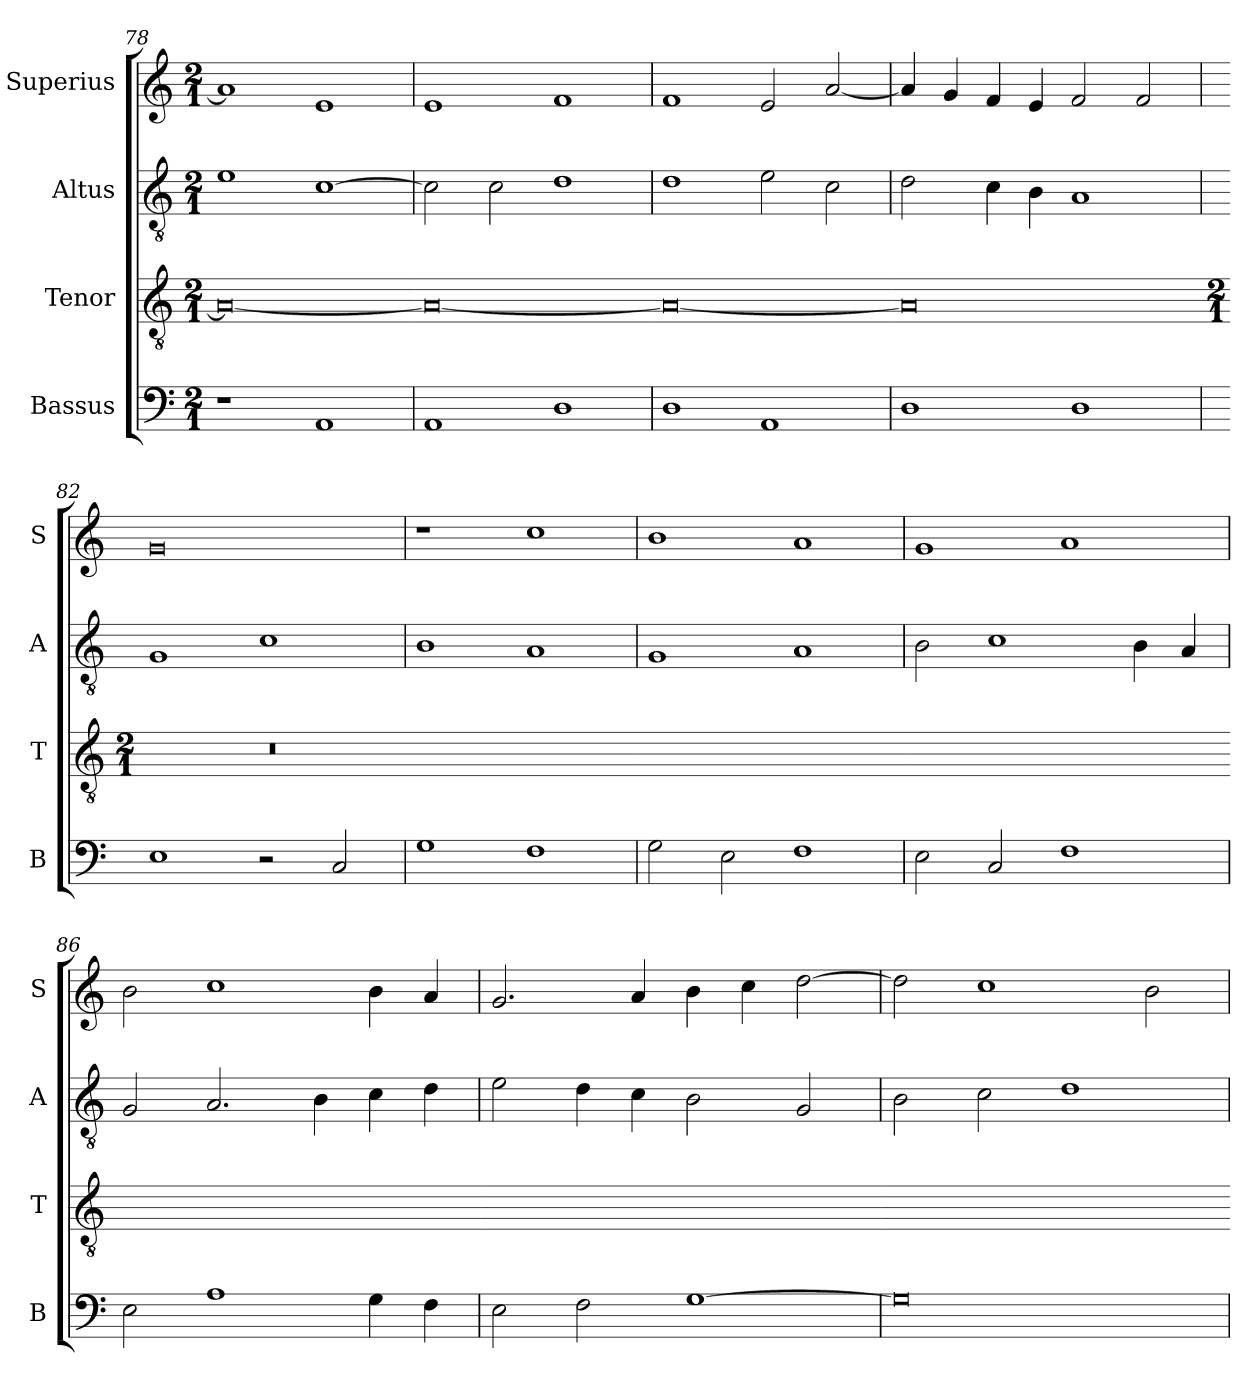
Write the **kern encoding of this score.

**kern	**kern	**kern	**kern
*part4	*part3	*part2	*part1
*staff4	*staff3	*staff2	*staff1
*I"Bassus	*I"Tenor	*I"Altus	*I"Superius
*I'B	*I'T	*I'A	*I'S
*clefF4	*clefGv2	*clefGv2	*clefG2
*k[]	*k[]	*k[]	*k[]
*M2/1	*M2/1	*M2/1	*M2/1
=78	=78	=78	=78
1r	0A/_	1e	1a]
1AA	.	[1c	1e
=79	=79-	=79	=79
1AA	0A/_	2c\]	1e
.	.	2c\	.
1D	.	1d	1f
=80	=80-	=80	=80
1D	0A/_	1d	1f
1AA	.	2e\	2e/
.	.	2c\	[2a/
=81	=81-	=81	=81
1D	0A/]	2d\	4a/]
.	.	.	4g/
.	.	4c\	4f/
.	.	4B\	4e/
1D	.	1A	2f/
.	.	.	2f/
=82	=82-	=82	=82
*	*M2/1	*	*
1E	0r	1G	0g
2r	.	1c	.
2C/	.	.	.
=83	=83-	=83	=83
1G	0ryy	1B	1r
1F	.	1A	1cc
=84	=84-	=84	=84
2G\	0ryy	1G	1b
2E\	.	.	.
1F	.	1A	1a
=85	=85-	=85	=85
2E\	0ryy	2B\	1g
2C/	.	1c	.
1F	.	.	1a
.	.	4B\	.
.	.	4A/	.
=86	=86-	=86	=86
2E\	0ryy	2G/	2b\
1A	.	2.A/	1cc
.	.	4B\	.
4G\	.	4c\	4b\
4F\	.	4d\	4a/
=87	=87-	=87	=87
2E\	0ryy	2e\	2.g/
2F\	.	4d\	.
.	.	4c\	4a/
[1G	.	2B\	4b\
.	.	.	4cc\
.	.	2G/	[2dd\
=88	=88-	=88	=88
0G]	0ryy	2B\	2dd\]
.	.	2c\	1cc
.	.	1d	.
.	.	.	2b\
=	=-	=	=
*-	*-	*-	*-
